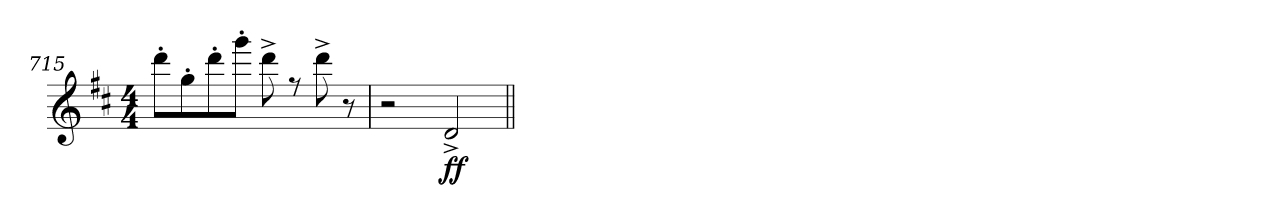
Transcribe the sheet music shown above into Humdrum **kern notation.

**kern	**dynam
*part1	*part1
*staff1	*staff1
*clefG2	*
*k[f#c#]	*
*M4/4	*
=715	=715
8ddd'\L	.
8gg'\	.
8ddd'\	.
8ggg'\J	.
8ddd^\	.
8rff	.
8ddd^\	.
8r	.
=716	=716
2r	.
!	!LO:DY:b
2d^/	ff
=||	=||
*-	*-
